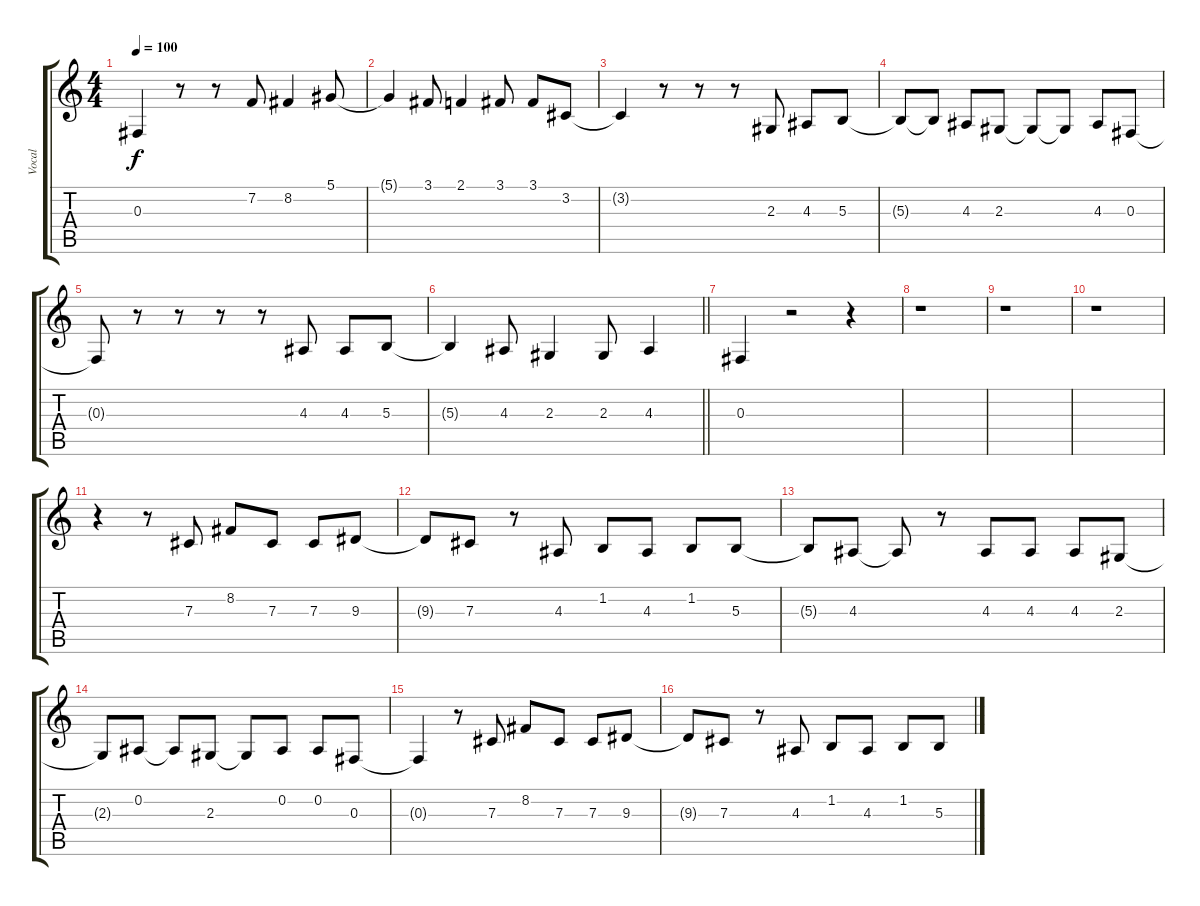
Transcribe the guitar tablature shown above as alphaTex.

\track ("Vocal" "Vocal") {instrument oboe}
\staff {score tabs}
\tuning (Eb4 Bb3 Gb3 Db3 Ab2 Eb2) {hide}
\ts (4 4)
\tempo 100
\clef g2
\ks c
0.3{t}.4{dy f} r.8 r.8 7.2.8 8.2.4 5.1.8 |
5.1{t}.4 3.1.8 2.1.4 3.1.8 3.1.8 3.2.8 |
3.2{t}.4 r.8 r.8 r.8 2.3.8 4.3.8 5.3.8 |
5.3{t}.8 5.3{t}.8 4.3.8 2.3.8 2.3{t}.8 2.3{t}.8 4.3.8 0.3.8 |
0.3{t}.8 r.8 r.8 r.8 r.8 4.3.8 4.3.8 5.3.8 |
\barLineRight lightlight
5.3{t}.4 4.3.8 2.3.4 2.3.8 4.3.4 |
0.3.4 r.2 r.4 |
r.1 |
r.1 |
r.1 |
r.4{volume 15} r.8 7.3.8 8.2.8 7.3.8 7.3.8 9.3.8 |
9.3{t}.8 7.3.8 r.8 4.3.8 1.2.8 4.3.8 1.2.8 5.3.8 |
5.3{t}.8 4.3.8 4.3{t}.8 r.8 4.3.8 4.3.8 4.3.8 2.3.8 |
2.3{t}.8 0.2.8 0.2{t}.8 2.3.8 2.3{t}.8 0.2.8 0.2.8 0.3.8 |
0.3{t}.4 r.8 7.3.8 8.2.8 7.3.8 7.3.8 9.3.8 |
9.3{t}.8 7.3.8 r.8 4.3.8 1.2.8 4.3.8 1.2.8 5.3.8
